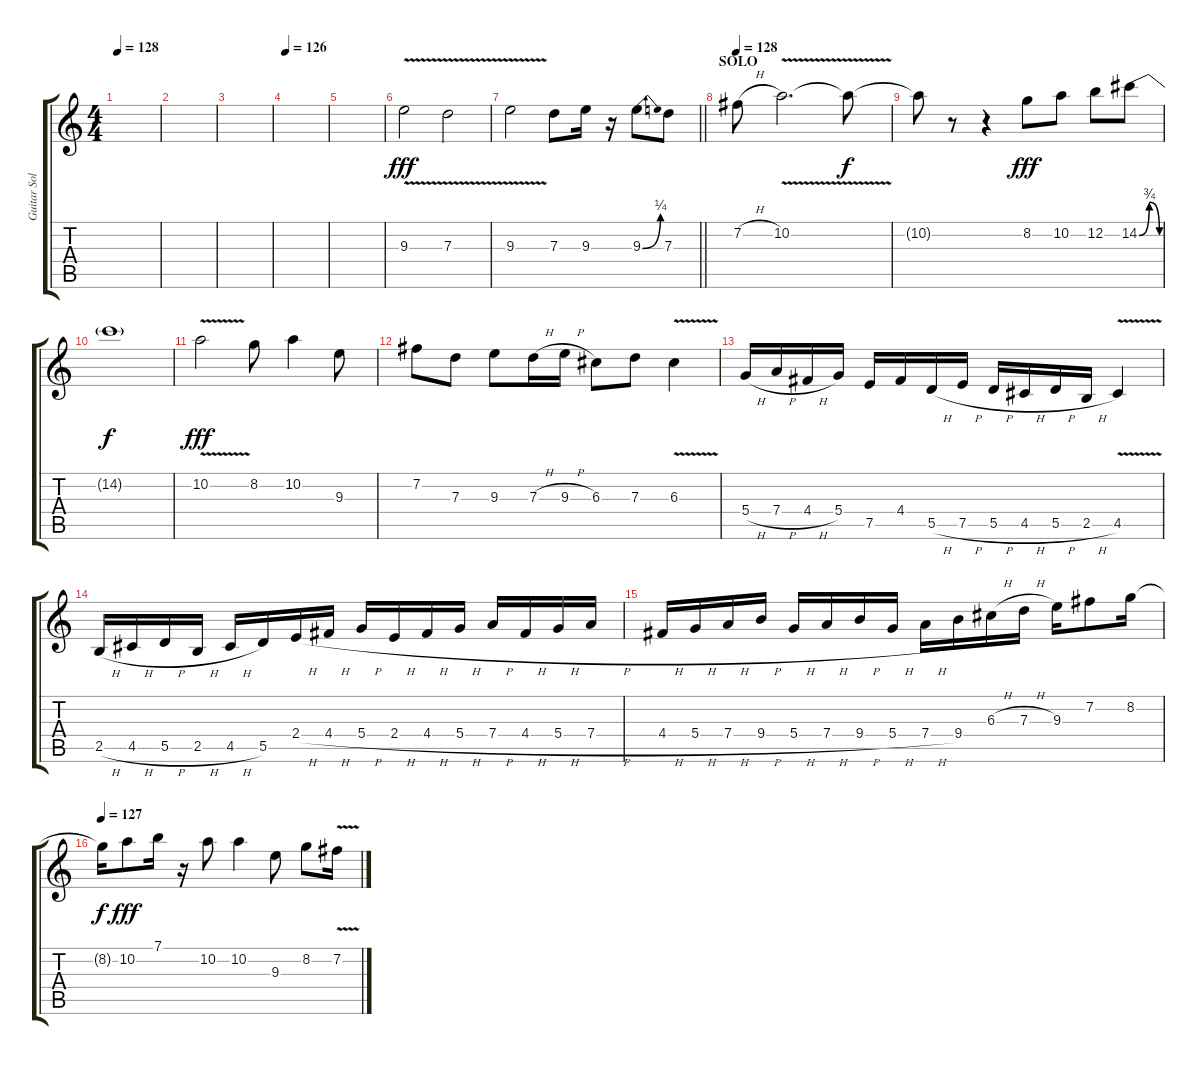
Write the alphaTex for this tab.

\track ("Guitar Solo" "Guitar Sol") {instrument distortionguitar}
\staff {score tabs}
\tuning (E4 B3 G3 D3 A2 E2) {hide}
\ts (4 4)
\tempo 128
\clef g2
\ks c
|
|
|
\tempo 126
|
|
9.3{v}.2{dy fff} 7.3{v}.2 |
\barLineRight lightlight
9.3{v}.2 7.3.8 9.3.16 r.16 9.3{be (bend 0 0 60 1)}.8 7.3.8 |
\section ("" "SOLO")
\tempo 128
7.2{h}.8 10.2{v}.2{d} 10.2{t}.8{dy f} |
10.2{t}.8 r.8 r.4 8.2.8{dy fff} 10.2.8 12.2.8 14.2{be (bendrelease 0 0 15 3 55 3 60 0)}.8 |
14.2{t}.1{dy f} |
10.2{v}.2{dy fff} 8.2.8 10.2.4 9.3.8 |
7.2.8 7.3.8 9.3.8 7.3{h}.16 9.3{h}.16 6.3.8 7.3.8 6.3{v}.4 |
5.4{h}.16 7.4{h}.16 4.4{h}.16 5.4.16 7.5.16 4.4.16 5.5{h}.16 7.5{h}.16 5.5{h}.16 4.5{h}.16 5.5{h}.16 2.5{h}.16 4.5{v}.4 |
2.5{h}.16 4.5{h}.16 5.5{h}.16 2.5{h}.16 4.5{h}.16 5.5.16 2.4{h}.16 4.4{h}.16 5.4{h}.16 2.4{h}.16 4.4{h}.16 5.4{h}.16 7.4{h}.16 4.4{h}.16 5.4{h}.16 7.4{h}.16 |
4.4{h}.16 5.4{h}.16 7.4{h}.16 9.4{h}.16 5.4{h}.16 7.4{h}.16 9.4{h}.16 5.4{h}.16 7.4{h}.16 9.4.16 6.3{h}.16 7.3{h}.16 9.3.16 7.2.8 8.2.16 |
\tempo 127
8.2{t}.16{dy f} 10.2.8{dy fff} 7.1.16 r.16 10.2.8 10.2.4 9.3.8 8.2.8 7.2{v}.16
